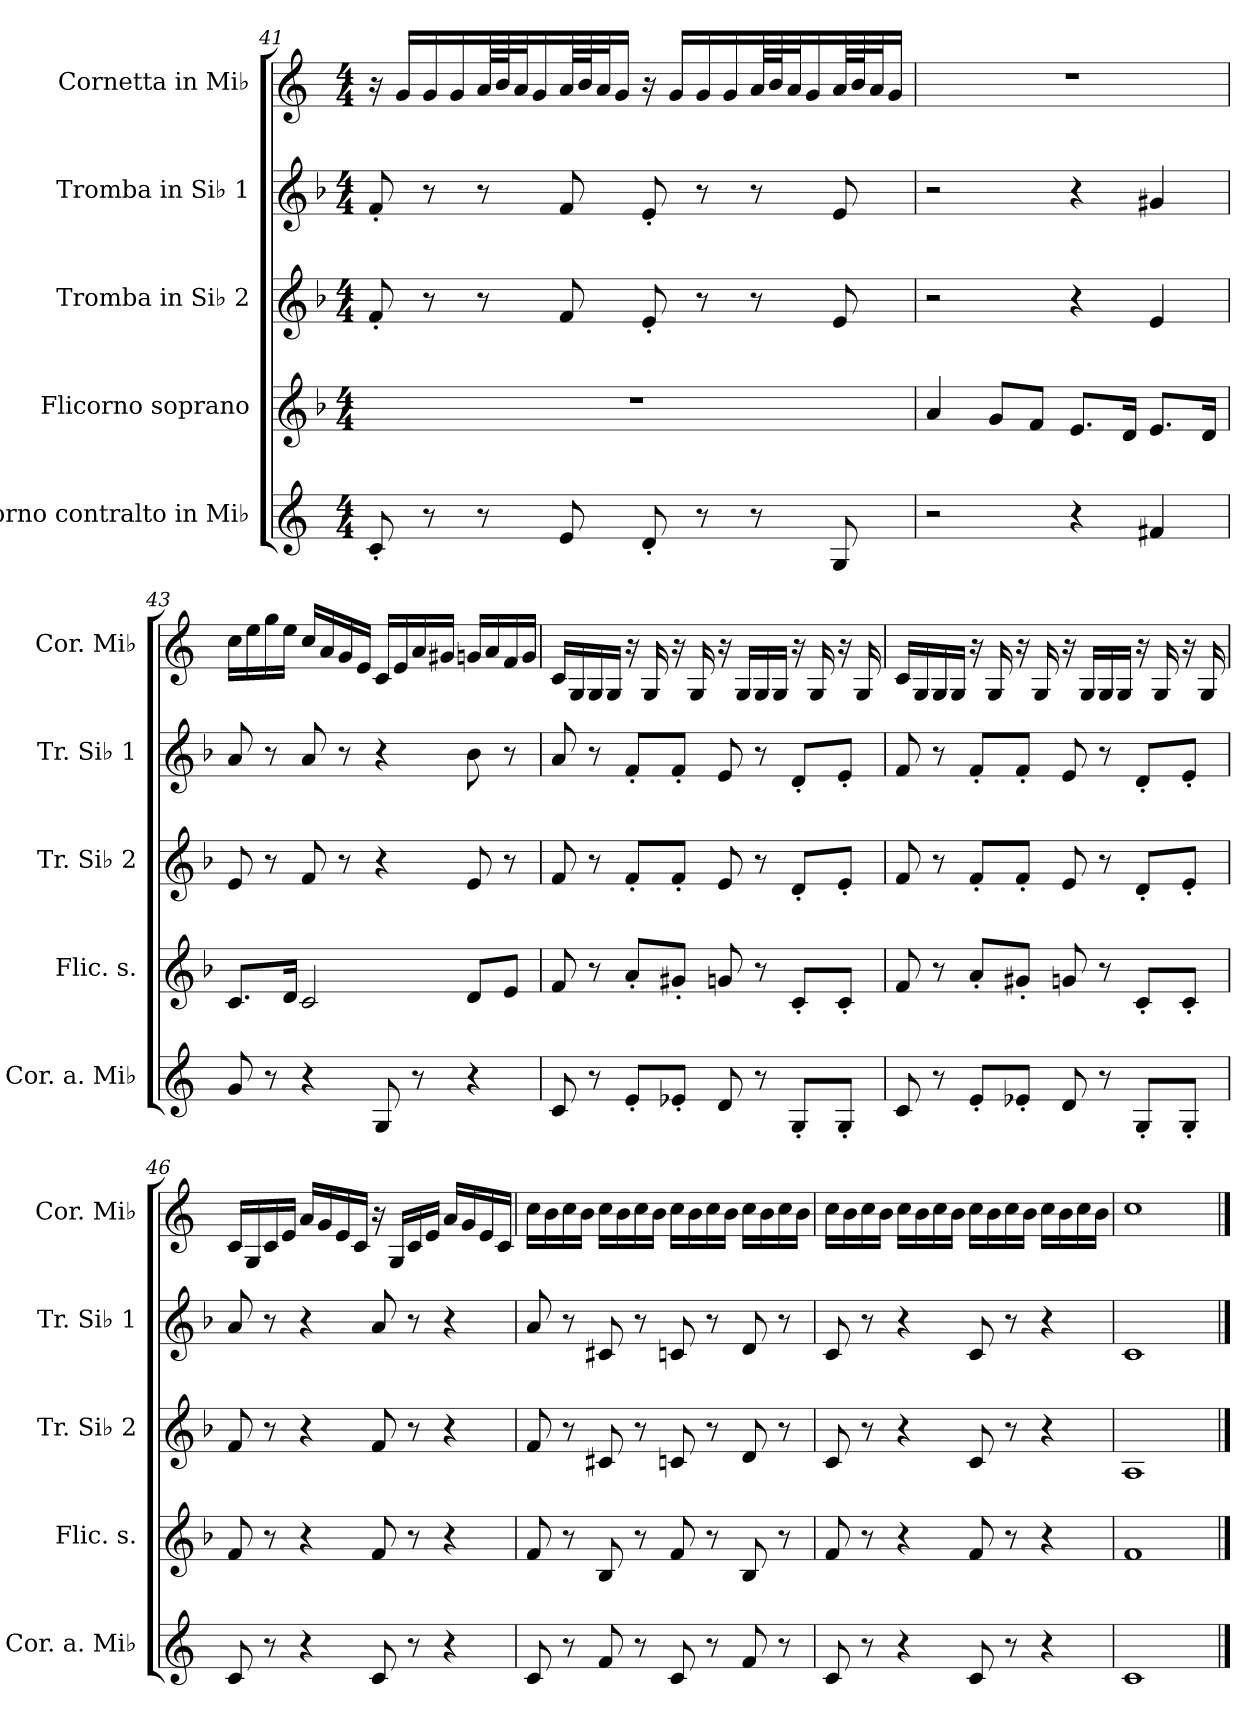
**kern	**kern	**kern	**kern	**kern
*part5	*part4	*part3	*part2	*part1
*staff5	*staff4	*staff3	*staff2	*staff1
*I"Corno contralto in Mi♭	*I"Flicorno soprano	*I"Tromba in Si♭ 2	*I"Tromba in Si♭ 1	*I"Cornetta in Mi♭
*I'Cor. a. Mi♭	*I'Flic. s.	*I'Tr. Si♭ 2	*I'Tr. Si♭ 1	*I'Cor. Mi♭
!!LO:LB:g=z
*clefG2	*clefG2	*clefG2	*clefG2	*clefG2
*ITrd5c9	*ITrd1c2	*ITrd1c2	*ITrd1c2	*ITrd-2c-3
*k[b-e-a-]	*k[b-e-a-]	*k[b-e-a-]	*k[b-e-a-]	*k[b-e-a-]
*M4/4	*M4/4	*M4/4	*M4/4	*M4/4
=41	=41	=41	=41	=41
8E-'/	1r	8e-'/	8e-'/	16r
.	.	.	.	16b-/LL
8r	.	8r	8r	16b-/
.	.	.	.	16b-/
8r	.	8r	8r	64cc/LL
.	.	.	.	64dd/J
.	.	.	.	32cc/J
.	.	.	.	16b-/
8G/	.	8e-/	8e-/	64cc/LL
.	.	.	.	64dd/J
.	.	.	.	32cc/J
.	.	.	.	16b-/JJ
8F'/	.	8d'/	8d'/	16r
.	.	.	.	16b-/LL
8r	.	8r	8r	16b-/
.	.	.	.	16b-/
8r	.	8r	8r	64cc/LL
.	.	.	.	64dd/J
.	.	.	.	32cc/J
.	.	.	.	16b-/
8BB-/	.	8d/	8d/	64cc/LL
.	.	.	.	64dd/J
.	.	.	.	32cc/J
.	.	.	.	16b-/JJ
=42	=42	=42	=42	=42
2r	4g/	2r	2r	1r
.	8f/L	.	.	.
.	8e-/J	.	.	.
4r	8.d/L	4r	4r	.
.	16c/Jk	.	.	.
4An/	8.d/L	4d/	4f#X/	.
.	16c/Jk	.	.	.
!!LO:PB:g=z
=43	=43	=43	=43	=43
8B-/	8.B-/L	8d/	8g/	16ee-\LL
.	.	.	.	16gg\
8r	.	8r	8r	16bb-\
.	16c/Jk	.	.	16gg\JJ
4r	2B-/	8e-/	8g/	16ee-/LL
.	.	.	.	16cc/
.	.	8r	8r	16b-/
.	.	.	.	16g/JJ
8BB-/	.	4r	4r	16e-/LL
.	.	.	.	16g/
8r	.	.	.	16cc/
.	.	.	.	16bn/JJ
4r	8c/L	8d/	8a-\	16b-X/LL
.	.	.	.	16cc/
.	8d/J	8r	8r	16a-/
.	.	.	.	16b-/JJ
!!LO:LB:g=z
=44	=44	=44	=44	=44
8E-/	8e-/	8e-/	8g/	16e-/LL
.	.	.	.	16B-/
8r	8r	8r	8r	16B-/
.	.	.	.	16B-/JJ
8G'/L	8g'/L	8e-'/L	8e-'/L	16r
.	.	.	.	16B-/
8G-X'/J	8f#X'/J	8e-'/J	8e-'/J	16r
.	.	.	.	16B-/
8F/	8fn/	8d/	8d/	16r
.	.	.	.	16B-/LL
8r	8r	8r	8r	16B-/
.	.	.	.	16B-/JJ
8BB-'/L	8B-'/L	8c'/L	8c'/L	16r
.	.	.	.	16B-/
8BB-'/J	8B-'/J	8d'/J	8d'/J	16r
.	.	.	.	16B-/
!!LO:PB:g=z
=45	=45	=45	=45	=45
8E-/	8e-/	8e-/	8e-/	16e-/LL
.	.	.	.	16B-/
8r	8r	8r	8r	16B-/
.	.	.	.	16B-/JJ
8G'/L	8g'/L	8e-'/L	8e-'/L	16r
.	.	.	.	16B-/
8G-X'/J	8f#X'/J	8e-'/J	8e-'/J	16r
.	.	.	.	16B-/
8F/	8fn/	8d/	8d/	16r
.	.	.	.	16B-/LL
8r	8r	8r	8r	16B-/
.	.	.	.	16B-/JJ
8BB-'/L	8B-'/L	8c'/L	8c'/L	16r
.	.	.	.	16B-/
8BB-'/J	8B-'/J	8d'/J	8d'/J	16r
.	.	.	.	16B-/
=46	=46	=46	=46	=46
8E-/	8e-/	8e-/	8g/	16e-/LL
.	.	.	.	16B-/
8r	8r	8r	8r	16e-/
.	.	.	.	16g/JJ
4r	4r	4r	4r	16cc/LL
.	.	.	.	16b-/
.	.	.	.	16g/
.	.	.	.	16e-/JJ
8E-/	8e-/	8e-/	8g/	16r
.	.	.	.	16B-/LL
8r	8r	8r	8r	16e-/
.	.	.	.	16g/JJ
4r	4r	4r	4r	16cc/LL
.	.	.	.	16b-/
.	.	.	.	16g/
.	.	.	.	16e-/JJ
!!LO:LB:g=z
=47	=47	=47	=47	=47
8E-/	8e-/	8e-/	8g/	16ee-\LL
.	.	.	.	16dd\
8r	8r	8r	8r	16ee-\
.	.	.	.	16dd\JJ
8A-/	8A-/	8Bn/	8Bn/	16ee-\LL
.	.	.	.	16dd\
8r	8r	8r	8r	16ee-\
.	.	.	.	16dd\JJ
8E-/	8e-/	8B-X/	8B-X/	16ee-\LL
.	.	.	.	16dd\
8r	8r	8r	8r	16ee-\
.	.	.	.	16dd\JJ
8A-/	8A-/	8c/	8c/	16ee-\LL
.	.	.	.	16dd\
8r	8r	8r	8r	16ee-\
.	.	.	.	16dd\JJ
=48	=48	=48	=48	=48
8E-/	8e-/	8B-/	8B-/	16ee-\LL
.	.	.	.	16dd\
8r	8r	8r	8r	16ee-\
.	.	.	.	16dd\JJ
4r	4r	4r	4r	16ee-\LL
.	.	.	.	16dd\
.	.	.	.	16ee-\
.	.	.	.	16dd\JJ
8E-/	8e-/	8B-/	8B-/	16ee-\LL
.	.	.	.	16dd\
8r	8r	8r	8r	16ee-\
.	.	.	.	16dd\JJ
4r	4r	4r	4r	16ee-\LL
.	.	.	.	16dd\
.	.	.	.	16ee-\
.	.	.	.	16dd\JJ
=49	=49	=49	=49	=49
1E-	1e-	1G	1B-	1ee-
==	==	==	==	==
*-	*-	*-	*-	*-
